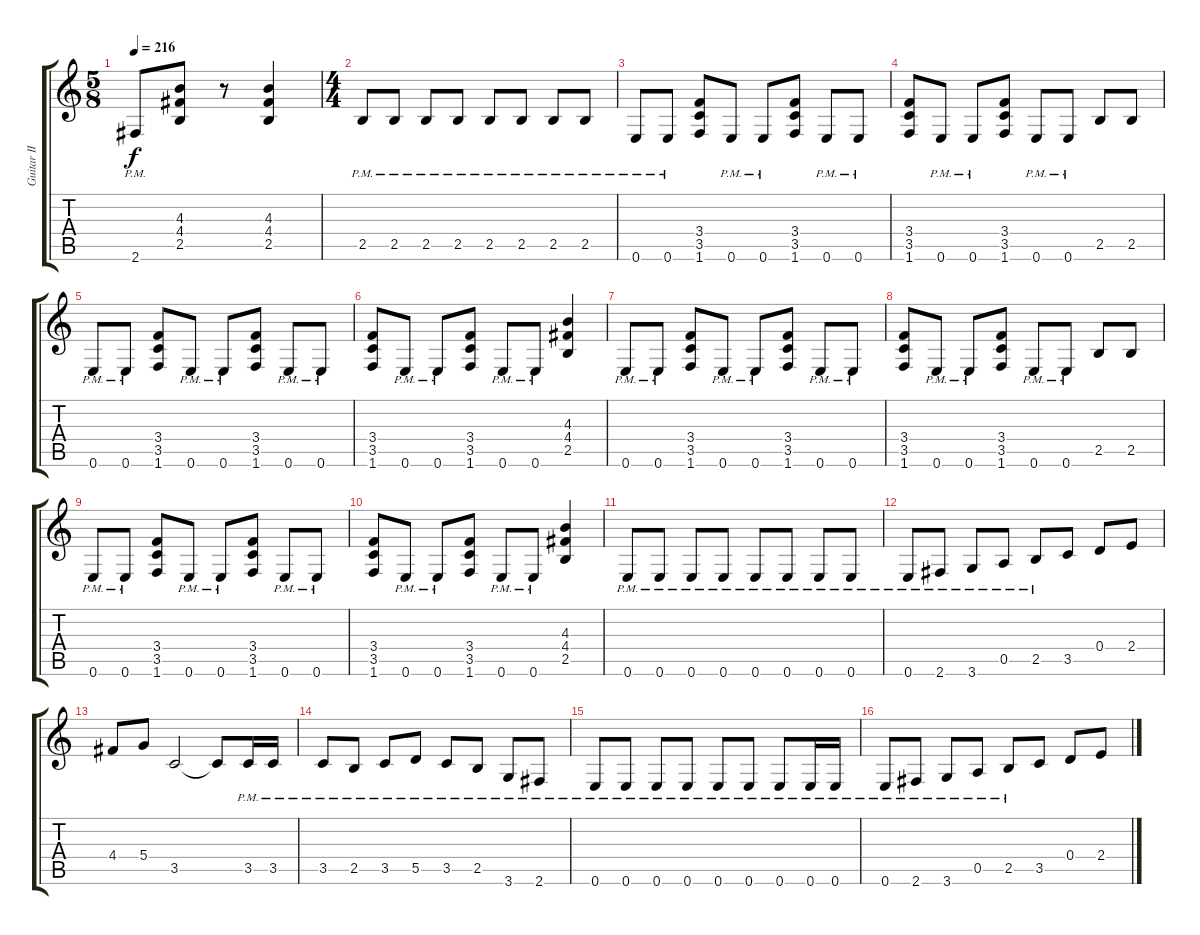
\track ("Guitar II" "Guitar II") {instrument distortionguitar}
\staff {score tabs}
\tuning (E4 B3 G3 D3 A2 E2) {hide}
\ts (5 8)
\tempo 216
\clef g2
\ks c
2.6{pm}.8{dy f} (4.3 4.4 2.5).8 r.8 (4.3 4.4 2.5).4 |
\ts (4 4)
2.5{pm}.8 2.5{pm}.8 2.5{pm}.8 2.5{pm}.8 2.5{pm}.8 2.5{pm}.8 2.5{pm}.8 2.5{pm}.8 |
0.6{pm}.8 0.6{pm}.8 (3.4 3.5 1.6).8 0.6{pm}.8 0.6{pm}.8 (3.4 3.5 1.6).8 0.6{pm}.8 0.6{pm}.8 |
(3.4 3.5 1.6).8 0.6{pm}.8 0.6{pm}.8 (3.4 3.5 1.6).8 0.6{pm}.8 0.6{pm}.8 2.5.8 2.5.8 |
0.6{pm}.8 0.6{pm}.8 (3.4 3.5 1.6).8 0.6{pm}.8 0.6{pm}.8 (3.4 3.5 1.6).8 0.6{pm}.8 0.6{pm}.8 |
(3.4 3.5 1.6).8 0.6{pm}.8 0.6{pm}.8 (3.4 3.5 1.6).8 0.6{pm}.8 0.6{pm}.8 (4.3 4.4 2.5).4 |
0.6{pm}.8 0.6{pm}.8 (3.4 3.5 1.6).8 0.6{pm}.8 0.6{pm}.8 (3.4 3.5 1.6).8 0.6{pm}.8 0.6{pm}.8 |
(3.4 3.5 1.6).8 0.6{pm}.8 0.6{pm}.8 (3.4 3.5 1.6).8 0.6{pm}.8 0.6{pm}.8 2.5.8 2.5.8 |
0.6{pm}.8 0.6{pm}.8 (3.4 3.5 1.6).8 0.6{pm}.8 0.6{pm}.8 (3.4 3.5 1.6).8 0.6{pm}.8 0.6{pm}.8 |
(3.4 3.5 1.6).8 0.6{pm}.8 0.6{pm}.8 (3.4 3.5 1.6).8 0.6{pm}.8 0.6{pm}.8 (4.3 4.4 2.5).4 |
0.6{pm}.8 0.6{pm}.8 0.6{pm}.8 0.6{pm}.8 0.6{pm}.8 0.6{pm}.8 0.6{pm}.8 0.6{pm}.8 |
0.6{pm}.8 2.6{pm}.8 3.6{pm}.8 0.5{pm}.8 2.5{pm}.8 3.5.8 0.4.8 2.4.8 |
4.4.8 5.4.8 3.5.2 3.5{t}.8 3.5{pm}.16 3.5{pm}.16 |
3.5{pm}.8 2.5{pm}.8 3.5{pm}.8 5.5{pm}.8 3.5{pm}.8 2.5{pm}.8 3.6{pm}.8 2.6{pm}.8 |
0.6{pm}.8 0.6{pm}.8 0.6{pm}.8 0.6{pm}.8 0.6{pm}.8 0.6{pm}.8 0.6{pm}.8 0.6{pm}.16 0.6{pm}.16 |
0.6{pm}.8 2.6{pm}.8 3.6{pm}.8 0.5{pm}.8 2.5{pm}.8 3.5.8 0.4.8 2.4.8
